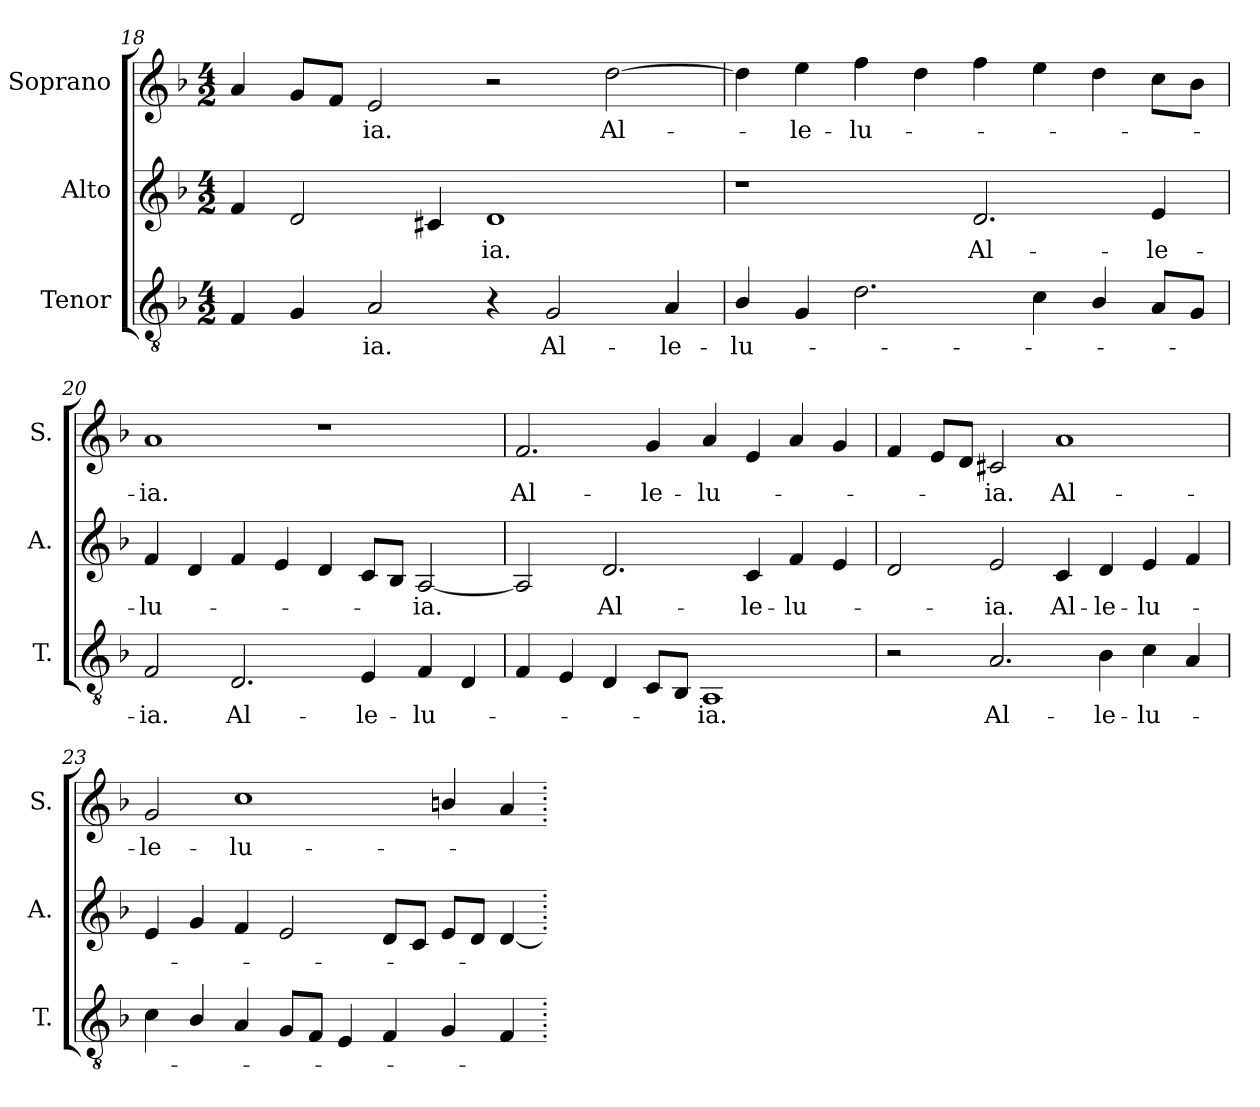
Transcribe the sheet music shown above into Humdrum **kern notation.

**kern	**text	**kern	**text	**kern	**text
*part3	*part3	*part2	*part2	*part1	*part1
*staff3	*staff3	*staff2	*staff2	*staff1	*staff1
*I"Tenor	*	*I"Alto	*	*I"Soprano	*
*I'T.	*	*I'A.	*	*I'S.	*
!!LO:LB:g=z
*clefGv2	*	*clefG2	*	*clefG2	*
*ITrd7c12	*	*	*	*	*
*k[b-]	*	*k[b-]	*	*k[b-]	*
*F:	*	*F:	*	*F:	*
*M4/2	*	*M4/2	*	*M4/2	*
=18	=18	=18	=18	=18	=18
4FFi/	.	4fi/	.	4ai/	.
4GGi/	.	2di/	.	8gi/L	.
.	.	.	.	8fi/J	.
!	!LO:LY:b:color=#000000	!	!	!	!
!	!	!	!	!	!LO:LY:b:color=#000000
2AAi/	-ia.	.	.	2ei/	-ia.
.	.	4c#Xi/	.	.	.
!	!	!	!LO:LY:b:color=#000000	!	!
4r	.	1di	-ia.	2r	.
!	!LO:LY:b:color=#000000	!	!	!	!
2GGi/	Al-	.	.	.	.
!	!	!	!	!	!LO:LY:b:color=#000000
.	.	.	.	[2ddi\	Al-
!	!LO:LY:b:color=#000000	!	!	!	!
4AAi/	-le-	.	.	.	.
=19	=19	=19	=19	=19	=19
!	!LO:LY:b:color=#000000	!	!	!	!
4BB-i/	-lu-	1r	.	4ddi\]	.
!	!	!	!	!	!LO:LY:b:color=#000000
4GGi/	.	.	.	4eei\	-le-
!	!	!	!	!	!LO:LY:b:color=#000000
2.Di\	.	.	.	4ffi\	-lu-
.	.	.	.	4ddi\	.
!	!	!	!LO:LY:b:color=#000000	!	!
.	.	2.di/	Al-	4ffi\	.
4Ci\	.	.	.	4eei\	.
4BB-i/	.	.	.	4ddi\	.
!	!	!	!LO:LY:b:color=#000000	!	!
8AAi/L	.	4ei/	-le-	8cci\L	.
8GGi/J	.	.	.	8b-i\J	.
=20	=20	=20	=20	=20	=20
!	!LO:LY:b:color=#000000	!	!	!	!
!	!	!	!LO:LY:b:color=#000000	!	!
!	!	!	!	!	!LO:LY:b:color=#000000
2FFi/	-ia.	4fi/	-lu-	1ai	-ia.
.	.	4di/	.	.	.
!	!LO:LY:b:color=#000000	!	!	!	!
2.DDi/	Al-	4fi/	.	.	.
.	.	4ei/	.	.	.
.	.	4di/	.	1r	.
!	!LO:LY:b:color=#000000	!	!	!	!
4EEi/	-le-	8ci/L	.	.	.
.	.	8B-i/J	.	.	.
!	!LO:LY:b:color=#000000	!	!	!	!
!	!	!	!LO:LY:b:color=#000000	!	!
4FFi/	-lu-	[2Ai/	-ia.	.	.
4DDi/	.	.	.	.	.
=21	=21	=21	=21	=21	=21
!	!	!	!	!	!LO:LY:b:color=#000000
4FFi/	.	2Ai/]	.	2.fi/	Al-
4EEi/	.	.	.	.	.
!	!	!	!LO:LY:b:color=#000000	!	!
4DDi/	.	2.di/	Al-	.	.
!	!	!	!	!	!LO:LY:b:color=#000000
8CCi/L	.	.	.	4gi/	-le-
8BBB-i/J	.	.	.	.	.
!	!LO:LY:b:color=#000000	!	!	!	!
!	!	!	!	!	!LO:LY:b:color=#000000
1AAAi	-ia.	.	.	4ai/	-lu-
!	!	!	!LO:LY:b:color=#000000	!	!
.	.	4ci/	-le-	4ei/	.
!	!	!	!LO:LY:b:color=#000000	!	!
.	.	4fi/	-lu-	4ai/	.
.	.	4ei/	.	4gi/	.
!!LO:PB:g=z
=22	=22	=22	=22	=22	=22
2r	.	2di/	.	4fi/	.
.	.	.	.	8ei/L	.
.	.	.	.	8di/J	.
!	!LO:LY:b:color=#000000	!	!	!	!
!	!	!	!LO:LY:b:color=#000000	!	!
!	!	!	!	!	!LO:LY:b:color=#000000
2.AAi/	Al-	2ei/	-ia.	2c#Xi/	-ia.
!	!	!	!LO:LY:b:color=#000000	!	!
!	!	!	!	!	!LO:LY:b:color=#000000
.	.	4ci/	Al-	1ai	Al-
!	!LO:LY:b:color=#000000	!	!	!	!
!	!	!	!LO:LY:b:color=#000000	!	!
4BB-i\	-le-	4di/	-le-	.	.
!	!LO:LY:b:color=#000000	!	!	!	!
!	!	!	!LO:LY:b:color=#000000	!	!
4Ci\	-lu-	4ei/	-lu-	.	.
4AAi/	.	4fi/	.	.	.
=23	=23	=23	=23	=23	=23
!	!	!	!	!	!LO:LY:b:color=#000000
4Ci\	.	4ei/	.	2gi/	-le-
4BB-i/	.	4gi/	.	.	.
!	!	!	!	!	!LO:LY:b:color=#000000
4AAi/	.	4fi/	.	1cci	-lu-
8GGi/L	.	2ei/	.	.	.
8FFi/J	.	.	.	.	.
4EEi/	.	.	.	.	.
4FFi/	.	8di/L	.	.	.
.	.	8ci/J	.	.	.
4GGi/	.	8ei/L	.	4bni/	.
.	.	8di/J	.	.	.
4FFi/	.	[4di/	.	4ai/	.
=.	=.	=.	=.	=.	=.
*-	*-	*-	*-	*-	*-
